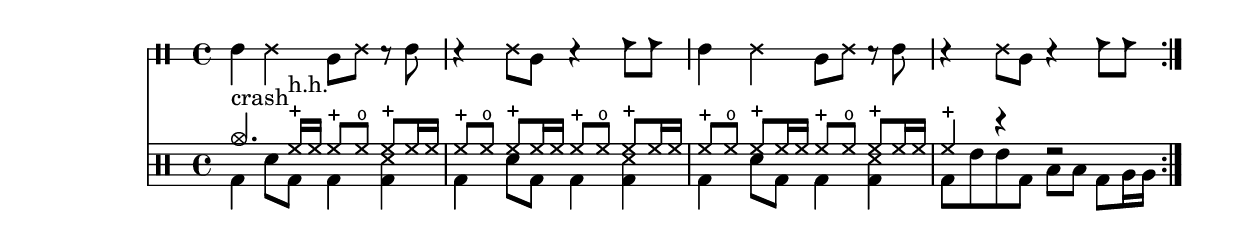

\header {
   texidoc = "In drum notation, there is a special clef symbol, drums are
   placed to their own staff positions and have note heads according to the 
   drum, an extra symbol may be attached to the drum, and the number of lines 
   may be restricted."
}


\version "2.4.0"

drh = \drummode { cymc4.^"crash" hhc16^"h.h." hh \repeat "unfold" 5 {hhc8 hho hhc8 hh16 hh} hhc4 r4 r2 }
drl = \drummode {\repeat "unfold" 3 {bd4 sn8 bd bd4 << bd ss >> } bd8 tommh tommh bd toml toml bd tomfh16 tomfh }
timb = \drummode { \repeat "unfold" 2 {timh4 ssh timl8 ssh r timh r4 ssh8 timl r4 cb8 cb} }

\score {
    \repeat "volta" 2 {
	<<
	\new DrumStaff \with {
	    drumStyleTable = #timbales-style
	    \override StaffSymbol #'line-count = #2
	    \override BarLine #'bar-size = #2
	} <<
	    \set Staff.instrument = "timbales"
	    \timb
	>>
	\new DrumStaff <<
	    \set Staff.instrument = "drums"
	    \new DrumVoice {\stemUp \drh }
	    \new DrumVoice {\stemDown \drl }
	>>
    >>
	}
    \layout {}

    %% broken:
    \midi{ \tempo 4=120 }
}


